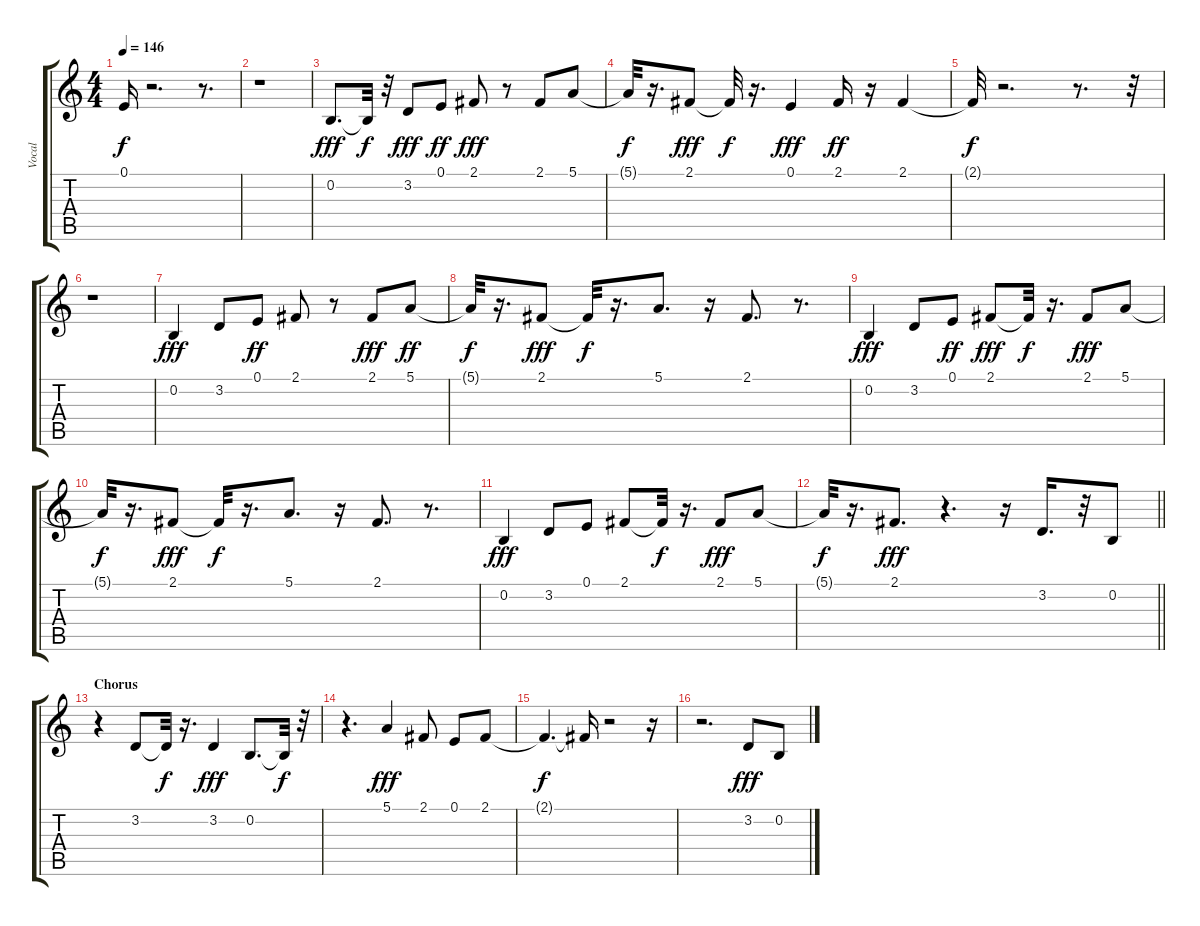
\track ("Vocal" "Vocal") {instrument ocarina}
\staff {score tabs}
\tuning (E4 B3 G3 D3 A2 E2) {hide}
\ts (4 4)
\tempo 146
\clef g2
\ks c
0.1{t}.16{dy f} r.2{d} r.8{d} |
r.1 |
0.2.8{d dy fff} 0.2{t}.32{dy f} r.32 3.2.8{dy fff} 0.1.8{dy ff} 2.1.8{dy fff} r.8 2.1.8 5.1.8 |
5.1{t}.32{dy f} r.16{d} 2.1.8{dy fff} 2.1{t}.32{dy f} r.16{d} 0.1.4{dy fff} 2.1.16{dy ff} r.16 2.1.4 |
2.1{t}.32{dy f} r.2{d} r.8{d} r.32 |
r.1 |
0.2.4{dy fff} 3.2.8 0.1.8{dy ff} 2.1.8 r.8 2.1.8{dy fff} 5.1.8{dy ff} |
5.1{t}.32{dy f} r.16{d} 2.1.8{dy fff} 2.1{t}.32{dy f} r.16{d} 5.1.8{d} r.16 2.1.8{d} r.8{d} |
0.2.4{dy fff} 3.2.8 0.1.8{dy ff} 2.1.8{dy fff} 2.1{t}.32{dy f} r.16{d} 2.1.8{dy fff} 5.1.8 |
5.1{t}.32{dy f} r.16{d} 2.1.8{dy fff} 2.1{t}.32{dy f} r.16{d} 5.1.8{d} r.16 2.1.8{d} r.8{d} |
0.2.4{dy fff} 3.2.8 0.1.8 2.1.8 2.1{t}.32{dy f} r.16{d} 2.1.8{dy fff} 5.1.8 |
\barLineRight lightlight
5.1{t}.32{dy f} r.16{d} 2.1.8{d dy fff} r.4{d} r.16 3.2.16{d} r.32 0.2.8 |
\section ("" "Chorus")
r.4 3.2.8 3.2{t}.32{dy f} r.16{d} 3.2.4{dy fff} 0.2.8{d} 0.2{t}.32{dy f} r.32 |
r.4{d} 5.1.4{dy fff} 2.1.8 0.1.8 2.1.8 |
2.1{t}.4{d dy f} 2.1{t}.16 r.2 r.16 |
r.2{d} 3.2.8{dy fff} 0.2.8
